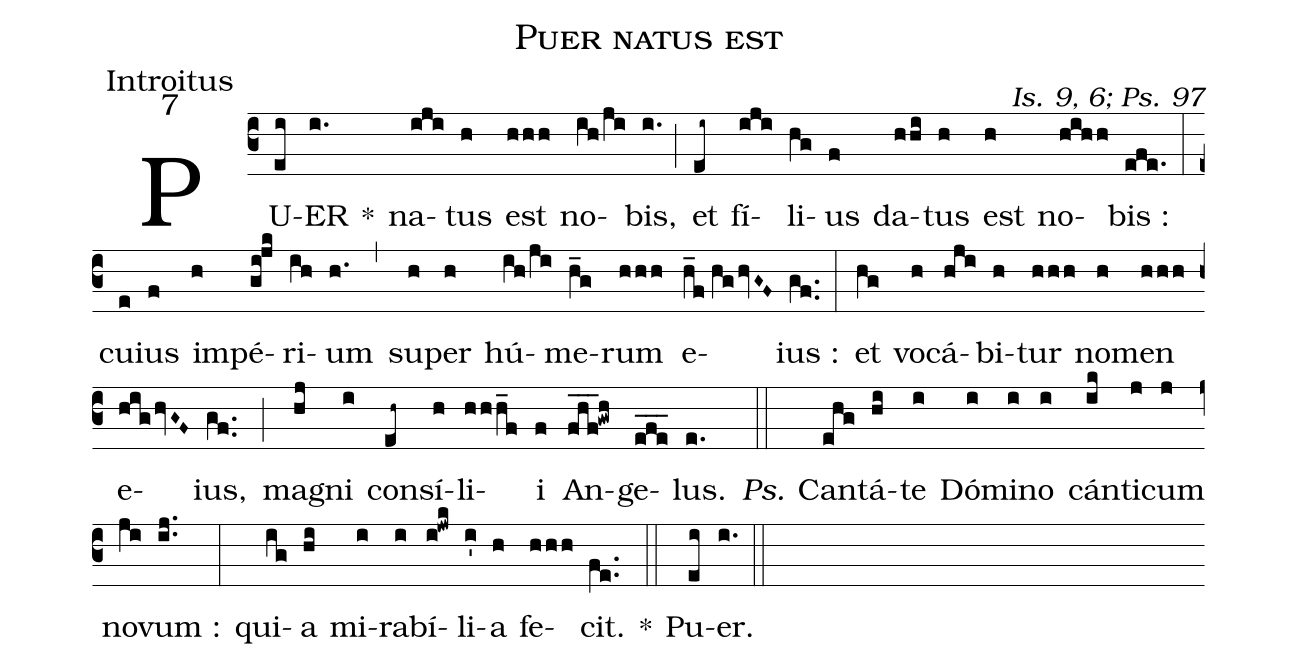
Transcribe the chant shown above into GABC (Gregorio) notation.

name:Puer natus est;
office-part:Introitus;
mode:7;
commentary:\emph\ Is. 9, 6; Ps. 97;
%%
(c3) PU(ei)ER(i.) *() na(iji)tus(h) est(hhh) no(ih/ji)bis,(i.) (;) et(ei~) fí(iji)li(hg)us(f) da(hhi)tus(h) est(h) no(hihh)bis :(efe.) (:) cu(e)ius(f) im(h)pé(gi!jk)ri(ih)um(h.) (,) su(h)per(h) hú(ih/ji)me(h_g)rum(hhh) e(h_f//hghvG~F~)ius :(gf..) (:) et(hg) vo(h)cá(hji)bi(h)tur(hhh) no(h)men(hhh) e(highvG~F~)ius,(gf..) (;) ma(hj)gni(i) con(eh~)sí(h)li(hhh_f)i(f) An(fhf___!gwh)ge(efe___)lus.(e.) (::) <i>Ps.</i> Can(ehg)tá(hi)te(i) Dó(i)mi(i)no(i) cán(ik)ti(j)cum(j) no(ji)vum :(ij..) (:) qui(ig)a(hi) mi(i)ra(i)bí(i!jwk)li(i')a(h) fe(hhh)cit.(fe..) *(::) Pu(ei)er.(i.) (::)
